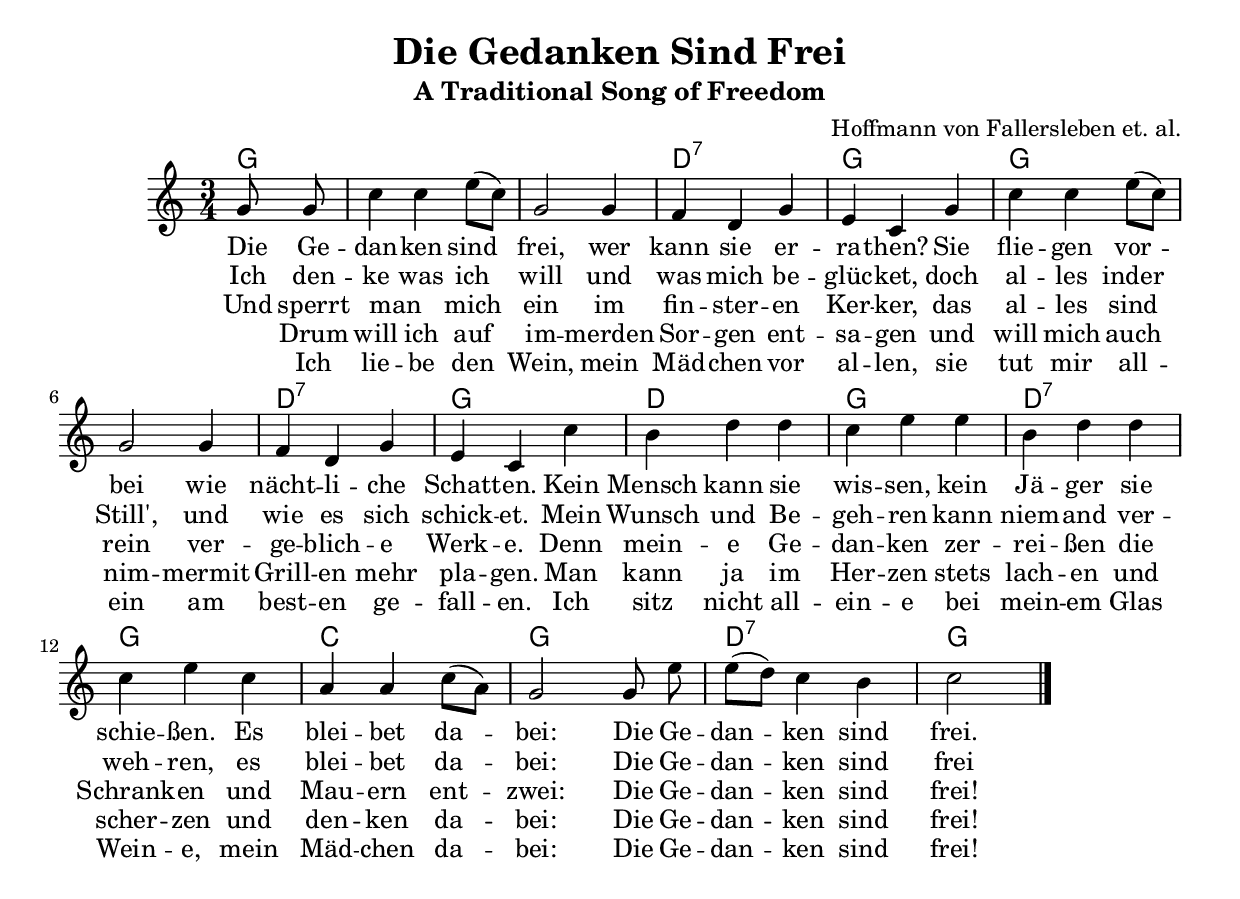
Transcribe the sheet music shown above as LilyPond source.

\version "2.18.2"

\header {
  title = "Die Gedanken Sind Frei"
  subtitle = "A Traditional Song of Freedom"
  composer = "Hoffmann von Fallersleben et. al."
  arranger = #(if (ly:get-option 'english) "Translated by Daniel Speyer" "")
}

melody = \relative c'' {
  \key c \major \time 3/4 \partial 4 \autoBeamOff
  g8 g | c4 c e8([ c]) | g2 g4 | f d g | e c
  g' | c c e8([ c]) | g2 g4 | f d g | e c
  c' | b d d | c e e | b d d | c e
  c | a a c8([ a]) | g2 g8 e' | e([ d]) c4 b | c2 \bar "|."
}

harmony = \relative c'' {
  \chordmode {
   g4 s1. d2.:1.3.5.7 g
   g s d:1.3.5.7 g d
   g d2.:1.3.5.7 g c
   g d2.:1.3.5.7 g
  }
}
  
verse_a = \lyricmode {
  Die Ge -- | dan -- ken sind | frei, wer | kann sie er -- | ra -- then?
  Sie | flie -- gen vor -- | bei wie | nächt -- li -- che | Schat -- ten.
  Kein | Mensch kann sie | wis -- sen, kein | Jä -- ger sie | schie -- ßen.
  Es | blei -- bet da -- | bei: Die Ge -- | dan -- ken sind | frei.
}

verse_b = \lyricmode {
  Ich den -- | ke was ich |  will und | was mich be -- | glüc -- ket,
  doch | al -- les inder | Still',  und |  wie es  sich | schick -- et.
  Mein | Wunsch und  Be -- | geh -- ren kann | niem --  and  ver -- | weh -- ren, 
  es | blei --  bet  da -- | bei: Die Ge -- | dan -- ken sind | frei
}

verse_c = \lyricmode {
  Und sperrt |  man _ mich | ein im | fin -- ster -- en | Ker -- ker,
  das | al -- les sind | rein  ver -- | ge --  blich -- e | Werk -- e.
  Denn | mein -- e Ge -- | dan -- ken zer -- | rei -- ßen die | Schrank -- en
  und |  Mau -- ern ent -- | zwei: Die Ge -- | dan -- ken sind | frei!
}

verse_d = \lyricmode {
  _ Drum | will ich auf | im -- merden |  Sor -- gen ent -- | sa -- gen
  und | will mich auch | nim -- mermit | Grill -- en  mehr | pla --  gen.
  Man | kann ja im | Her -- zen stets | lach -- en und | scher -- zen
  und | den -- ken da -- | bei: Die Ge -- | dan -- ken sind | frei!
}
  
verse_e = \lyricmode {
  _ Ich | lie -- be den | Wein, mein | Mäd -- chen vor |  al -- len,
  sie | tut mir all -- | ein am | best -- en ge -- | fall -- en.
  Ich | sitz nicht all -- | ein -- e bei | mein -- em Glas | Wein -- e,
  mein | Mäd -- chen da -- | bei: Die Ge -- | dan -- ken sind | frei!
}

% lyricnote: English Version

english_a = \lyricmode {
  Oh my think -- ing is free.  No one can it har -- ness. 
  My log -- ic soars high, like ow -- ls in dark -- ness.
  No spy can dis -- play it; no hunt -- er can slay it;
  With Glock nor U -- zi.  For my thinking are free!
  
}

english_b = \lyricmode {
  Yes I think as I choose and by my de -- si -- re.
  The world may grow still; my int' -- rest seeks high -- er.
  My val -- ues im -- pli -- cit: no one can in -- hi -- bit.
  As 'twill al -- ways be.  For my thinking are free!
}

english_c = \lyricmode {
  Ev -- en if I am cast in -- to deep -- est dung -- eon.
  It gives them no aid; no game have they won then.
  If ram -- part and tow -- er face think -- ing's own pow -- er,
  They'll soon cease to be.  For my thinking are free!
}

english_d = \lyricmode {
  So I bid a fare -- well to sor -- row for -- ev -- er.
  So pet -- ty mise -- ry will trou -- ble me nev -- er.
  Odd word -- play and deep truths, ro -- man -- ces and neat proofs.
  Stay al -- ways in me.  For my thinking are free!
}
  
  
\score {
  <<
    \new ChordNames = "harmony" {
      \harmony
    }
    \new Voice = "voice" {
      \melody
    }
    \new Lyrics \lyricsto "voice" {
      #(if (ly:get-option 'english) #{
        <<
          \new Lyrics \english_a
          \new Lyrics \english_b
          \new Lyrics \english_c
          \new Lyrics \english_d
        >>
      #} #{
        <<
          \new Lyrics \verse_a
          \new Lyrics \verse_b
          \new Lyrics \verse_c
          \new Lyrics \verse_d
          \new Lyrics \verse_e
        >>
      #} )          
    }
  >>
}